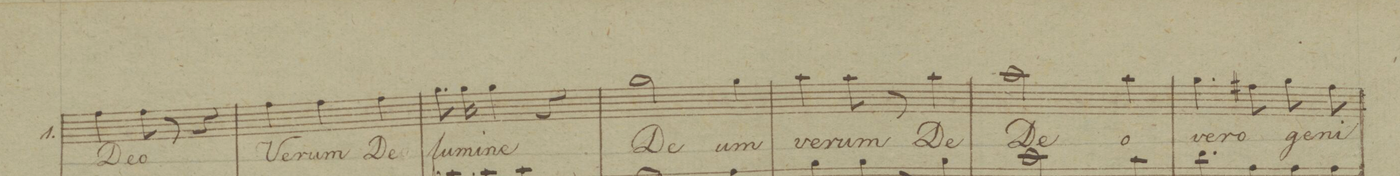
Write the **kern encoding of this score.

**kern	**text	**dynam
*I"1.	*	*
*clefC1	*	*
*k[b-]	*	*
*M3/4	*	*
4dd\	De-	.
8dd\	-o	.
8r	.	.
4r	.	.
=37	=37	=37
4dd\	Ve-	.
4dd\	-rum	.
4dd\	De	.
=38	=38	=38
8.ee\	lu-	.
16ee\	-mi-	.
4ee\	-ne	.
4r	.	.
=39	=39	=39
2ee\	De-	.
4ee\	-um	.
=40	=40	=40
4ff\	ve-	.
8ff\	-rum	.
8r	.	.
4ff\	De	.
=41	=41	=41
2ff\	De-	.
4ff\	-o	.
=42	=42	=42
4.ee\	ve-	.
8dd#X\	-ro	.
8ee\	ge-	.
8dd#\	-ni-	.
=43	=43	=43
*-	*-	*-
